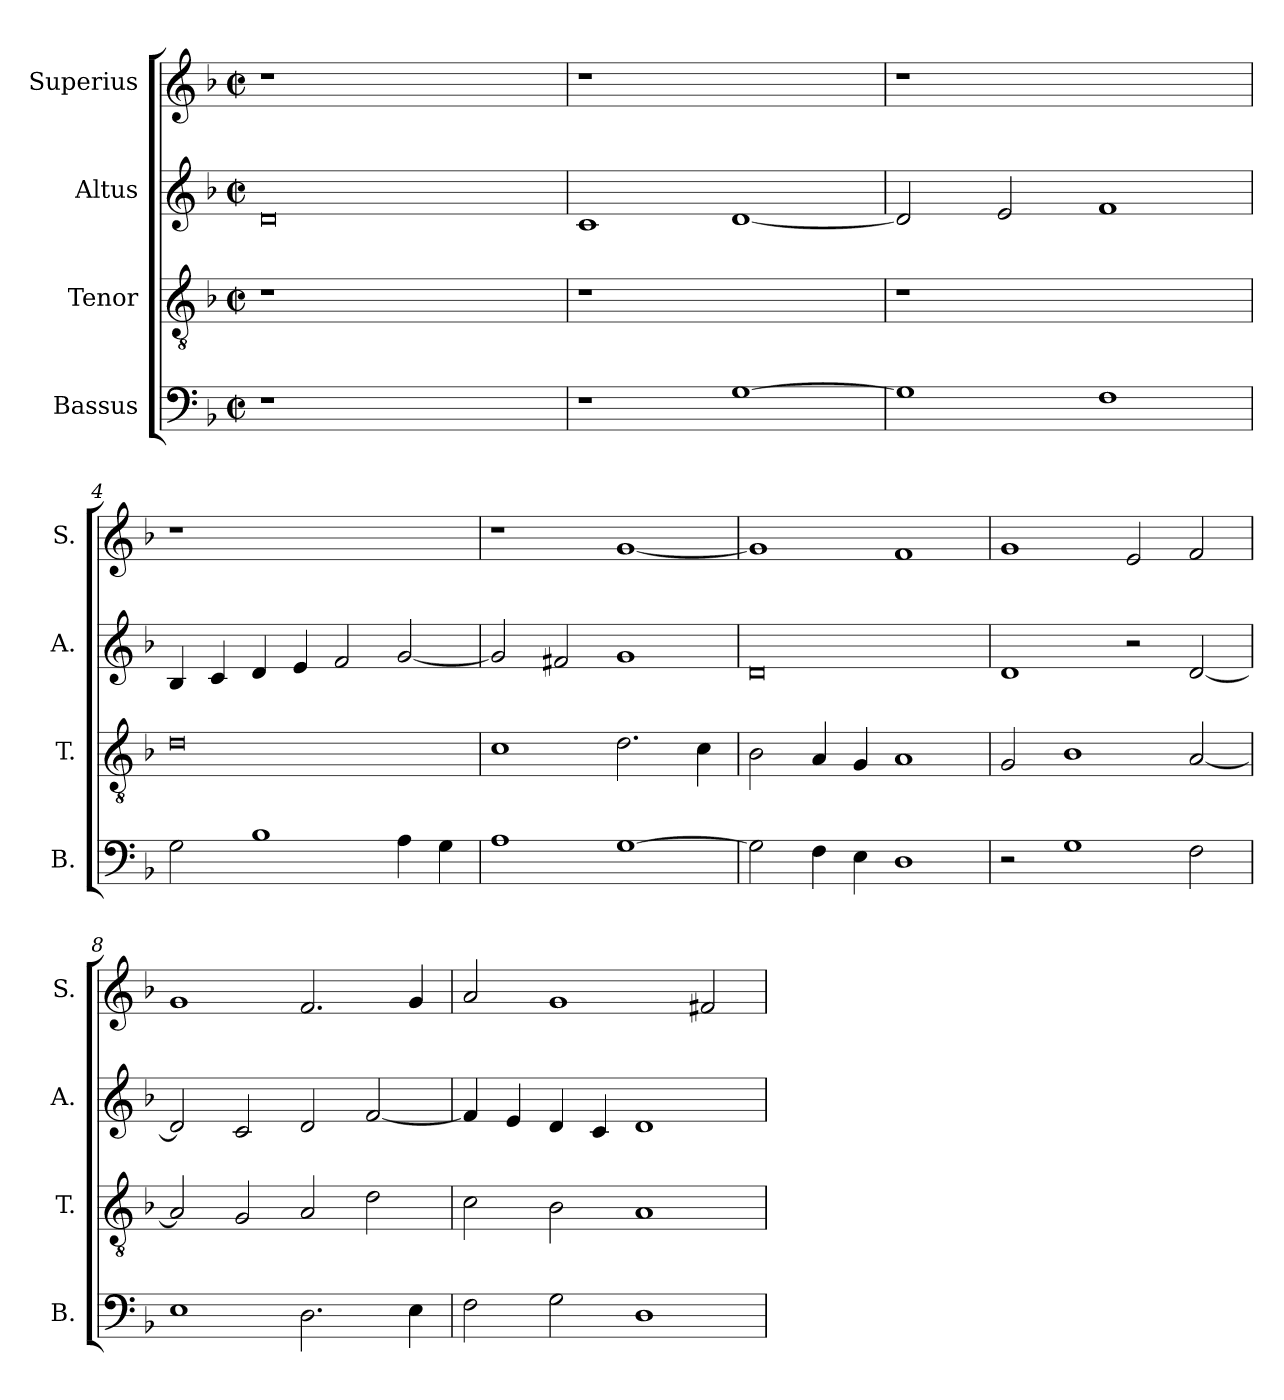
**kern	**kern	**kern	**kern
*part4	*part3	*part2	*part1
*staff4	*staff3	*staff2	*staff1
*I"Bassus	*I"Tenor	*I"Altus	*I"Superius
*I'B.	*I'T.	*I'A.	*I'S.
!!LO:PB:g=z
*clefF4	*clefGv2	*clefG2	*clefG2
*	*ITrd7c12	*	*
*k[b-]	*k[b-]	*k[b-]	*k[b-]
*F:	*F:	*F:	*F:
*M2/2	*M2/2	*M2/2	*M2/2
*met(c|)	*met(c|)	*met(c|)	*met(c|)
=1	=1	=1	=1
!LO:N:vis=1	!LO:N:vis=1	!	!LO:N:vis=1
1r	1r	0di	1r
1ryy	1ryy	.	1ryy
=2	=2	=2	=2
!	!LO:N:vis=1	!	!LO:N:vis=1
1r	1r	1ci	1r
[>1Gi	1ryy	[<1di	1ryy
=3	=3	=3	=3
!	!LO:N:vis=1	!	!LO:N:vis=1
1Gi]	1r	2di/]	1r
.	.	2ei/	.
1Fi	1ryy	1fi	1ryy
=4	=4	=4	=4
!	!	!	!LO:N:vis=1
2Gi\	0Di	4B-i/	1r
.	.	4ci/	.
1B-i	.	4di/	.
.	.	4ei/	.
.	.	2fi/	1ryy
4Ai\	.	[<2gi/	.
4Gi\	.	.	.
=5	=5	=5	=5
1Ai	1Ci	2gi/]	1r
.	.	2f#Xi/	.
[>1Gi	2.Di\	1gi	[<1gi
.	4Ci\	.	.
!!LO:LB:g=z
=6	=6	=6	=6
2Gi\]	2BB-i\	0di	1gi]
4Fi\	4AAi/	.	.
4Ei\	4GGi/	.	.
1Di	1AAi	.	1fi
=7	=7	=7	=7
2r	2GGi/	1di	1gi
1Gi	1BB-i	.	.
.	.	2r	2ei/
2Fi\	[<2AAi/	[<2di/	2fi/
=8	=8	=8	=8
1Ei	2AAi/]	2di/]	1gi
.	2GGi/	2ci/	.
2.Di\	2AAi/	2di/	2.fi/
.	2Di\	[<2fi/	.
4Ei\	.	.	4gi/
=9	=9	=9	=9
2Fi\	2Ci\	4fi/]	2ai/
.	.	4ei/	.
2Gi\	2BB-i\	4di/	1gi
.	.	4ci/	.
1Di	1AAi	1di	.
.	.	.	2f#Xi/
=	=	=	=
*-	*-	*-	*-
